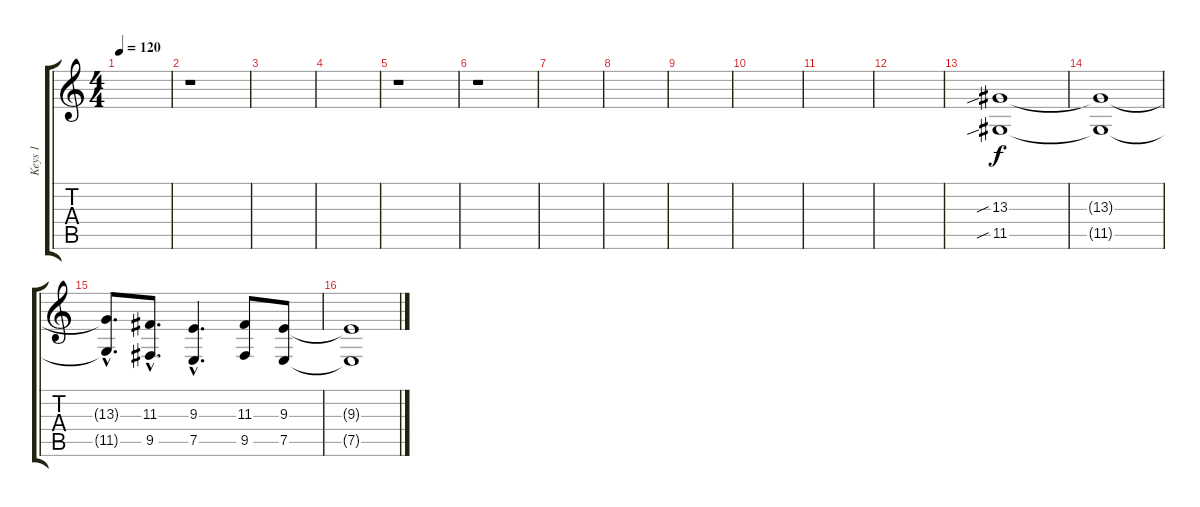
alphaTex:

\track ("Keys 1" "Keys 1") {instrument synthstrings1}
\staff {score tabs}
\tuning (E4 B3 G3 D3 A2 E2) {hide}
\ts (4 4)
\tempo 120
\clef g2
\ks c
|
r.1 |
|
|
r.1 |
r.1 |
|
|
|
|
|
|
(13.3{sib} 11.5{sib}).1{volume 13} |
(13.3{t} 11.5{t}).1 |
(13.3{hac t} 11.5{hac t}).8{d} (11.3{hac} 9.5{hac}).8{d} (9.3{hac} 7.5{hac}).4{d} (11.3 9.5).8 (9.3 7.5).8{volume 0} |
(9.3{t} 7.5{t}).1
